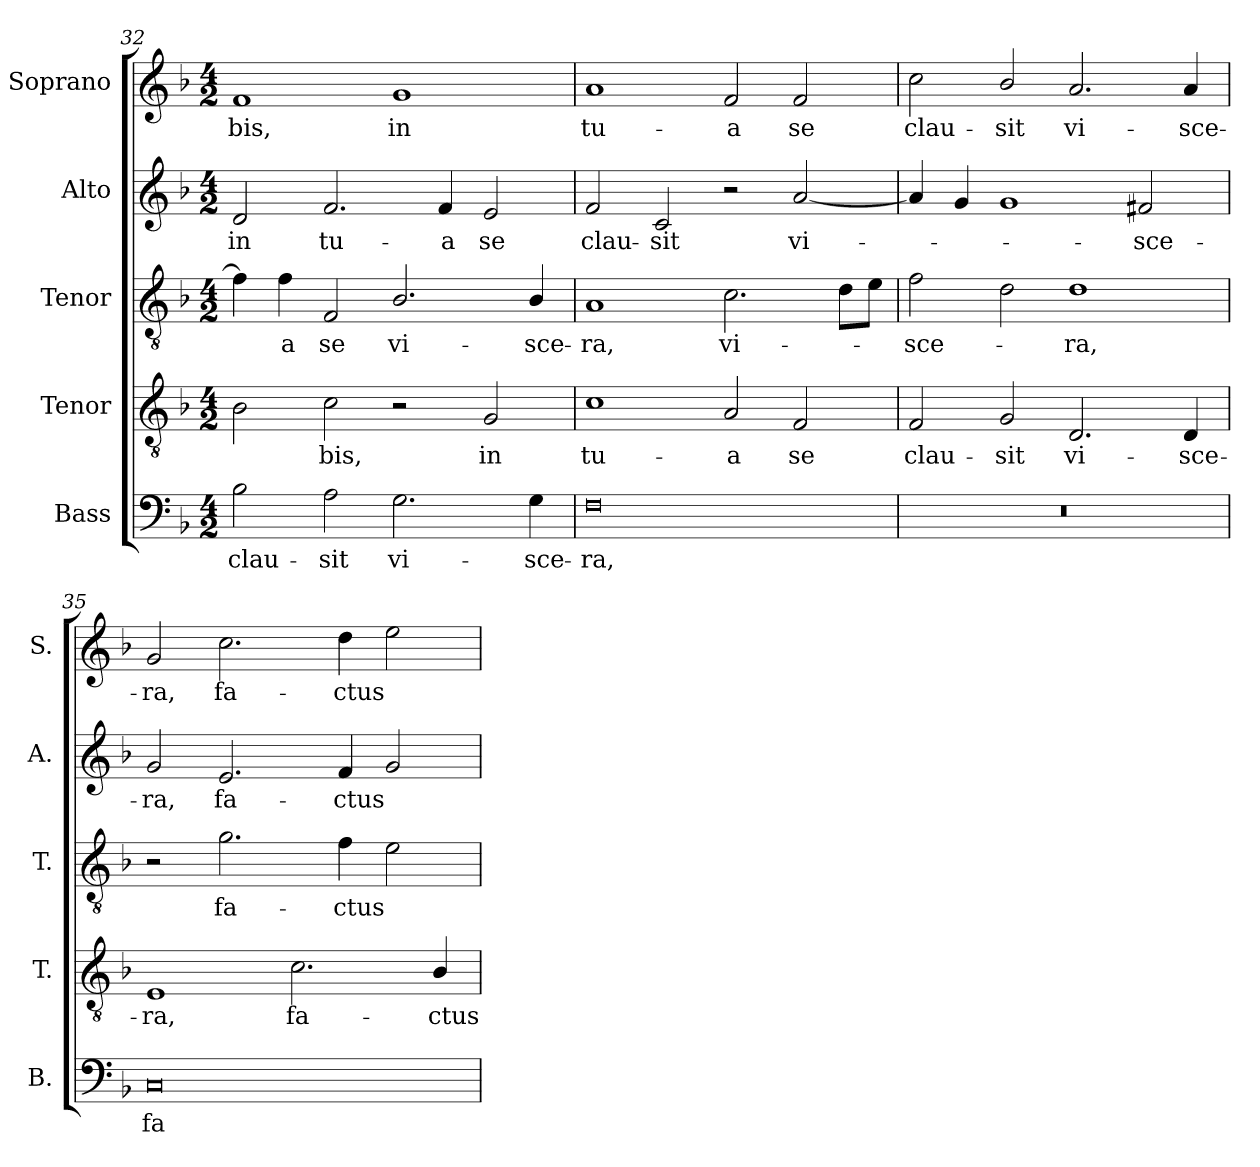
**kern	**text	**kern	**text	**kern	**text	**kern	**text	**kern	**text
*part5	*part5	*part4	*part4	*part3	*part3	*part2	*part2	*part1	*part1
*staff5	*staff5	*staff4	*staff4	*staff3	*staff3	*staff2	*staff2	*staff1	*staff1
*I"Bass	*	*I"Tenor	*	*I"Tenor	*	*I"Alto	*	*I"Soprano	*
*I'B.	*	*I'T.	*	*I'T.	*	*I'A.	*	*I'S.	*
*clefF4	*	*clefGv2	*	*clefGv2	*	*clefG2	*	*clefG2	*
*	*	*ITrd7c12	*	*ITrd7c12	*	*	*	*	*
*k[b-]	*	*k[b-]	*	*k[b-]	*	*k[b-]	*	*k[b-]	*
*F:	*	*F:	*	*F:	*	*F:	*	*F:	*
*M4/2	*	*M4/2	*	*M4/2	*	*M4/2	*	*M4/2	*
=32	=32	=32	=32	=32	=32	=32	=32	=32	=32
!	!LO:LY:b:color=#000000	!	!	!	!	!	!	!	!
!	!	!	!	!	!	!	!LO:LY:b:color=#000000	!	!
!	!	!	!	!	!	!	!	!	!LO:LY:b:color=#000000
2B-i\	clau-	2BB-i\	.	4Fi\]	.	2di/	in	1fi	-bis,
!	!	!	!	!	!LO:LY:b:color=#000000	!	!	!	!
.	.	.	.	4Fi\	-a	.	.	.	.
!	!LO:LY:b:color=#000000	!	!	!	!	!	!	!	!
!	!	!	!LO:LY:b:color=#000000	!	!	!	!	!	!
!	!	!	!	!	!LO:LY:b:color=#000000	!	!	!	!
!	!	!	!	!	!	!	!LO:LY:b:color=#000000	!	!
2Ai\	-sit	2Ci\	-bis,	2FFi/	se	2.fi/	tu-	.	.
!	!LO:LY:b:color=#000000	!	!	!	!	!	!	!	!
!	!	!	!	!	!LO:LY:b:color=#000000	!	!	!	!
!	!	!	!	!	!	!	!	!	!LO:LY:b:color=#000000
2.Gi\	vi-	2r	.	2.BB-i/	vi-	.	.	1gi	in
!	!	!	!	!	!	!	!LO:LY:b:color=#000000	!	!
.	.	.	.	.	.	4fi/	-a	.	.
!	!	!	!LO:LY:b:color=#000000	!	!	!	!	!	!
!	!	!	!	!	!	!	!LO:LY:b:color=#000000	!	!
.	.	2GGi/	in	.	.	2ei/	se	.	.
!	!LO:LY:b:color=#000000	!	!	!	!	!	!	!	!
!	!	!	!	!	!LO:LY:b:color=#000000	!	!	!	!
4Gi\	-sce-	.	.	4BB-i/	-sce-	.	.	.	.
!!LO:LB:g=z
=33	=33	=33	=33	=33	=33	=33	=33	=33	=33
!	!LO:LY:b:color=#000000	!	!	!	!	!	!	!	!
!	!	!	!LO:LY:b:color=#000000	!	!	!	!	!	!
!	!	!	!	!	!LO:LY:b:color=#000000	!	!	!	!
!	!	!	!	!	!	!	!LO:LY:b:color=#000000	!	!
!	!	!	!	!	!	!	!	!	!LO:LY:b:color=#000000
0Fi	-ra,	1Ci	tu-	1AAi	-ra,	2fi/	clau-	1ai	tu-
!	!	!	!	!	!	!	!LO:LY:b:color=#000000	!	!
.	.	.	.	.	.	2ci/	-sit	.	.
!	!	!	!LO:LY:b:color=#000000	!	!	!	!	!	!
!	!	!	!	!	!LO:LY:b:color=#000000	!	!	!	!
!	!	!	!	!	!	!	!	!	!LO:LY:b:color=#000000
.	.	2AAi/	-a	2.Ci\	vi-	2r	.	2fi/	-a
!	!	!	!LO:LY:b:color=#000000	!	!	!	!	!	!
!	!	!	!	!	!	!	!LO:LY:b:color=#000000	!	!
!	!	!	!	!	!	!	!	!	!LO:LY:b:color=#000000
.	.	2FFi/	se	.	.	[2ai/	vi-	2fi/	se
.	.	.	.	8Di\L	.	.	.	.	.
.	.	.	.	8Ei\J	.	.	.	.	.
=34	=34	=34	=34	=34	=34	=34	=34	=34	=34
!LO:N:vis=1	!	!	!	!	!	!	!	!	!
!	!	!	!LO:LY:b:color=#000000	!	!	!	!	!	!
!	!	!	!	!	!LO:LY:b:color=#000000	!	!	!	!
!	!	!	!	!	!	!	!	!	!LO:LY:b:color=#000000
0r	.	2FFi/	clau-	2Fi\	-sce-	4ai/]	.	2cci\	clau-
.	.	.	.	.	.	4gi/	.	.	.
!	!	!	!LO:LY:b:color=#000000	!	!	!	!	!	!
!	!	!	!	!	!	!	!	!	!LO:LY:b:color=#000000
.	.	2GGi/	-sit	2Di\	.	1gi	.	2b-i/	-sit
!	!	!	!LO:LY:b:color=#000000	!	!	!	!	!	!
!	!	!	!	!	!LO:LY:b:color=#000000	!	!	!	!
!	!	!	!	!	!	!	!	!	!LO:LY:b:color=#000000
.	.	2.DDi/	vi-	1Di	-ra,	.	.	2.ai/	vi-
!	!	!	!	!	!	!	!LO:LY:b:color=#000000	!	!
.	.	.	.	.	.	2f#Xi/	-sce-	.	.
!	!	!	!LO:LY:b:color=#000000	!	!	!	!	!	!
!	!	!	!	!	!	!	!	!	!LO:LY:b:color=#000000
.	.	4DDi/	-sce-	.	.	.	.	4ai/	-sce-
=35	=35	=35	=35	=35	=35	=35	=35	=35	=35
!	!LO:LY:b:color=#000000	!	!	!	!	!	!	!	!
!	!	!	!LO:LY:b:color=#000000	!	!	!	!	!	!
!	!	!	!	!	!	!	!LO:LY:b:color=#000000	!	!
!	!	!	!	!	!	!	!	!	!LO:LY:b:color=#000000
0Ci	fa-	1EEi	-ra,	2r	.	2gi/	-ra,	2gi/	-ra,
!	!	!	!	!	!LO:LY:b:color=#000000	!	!	!	!
!	!	!	!	!	!	!	!LO:LY:b:color=#000000	!	!
!	!	!	!	!	!	!	!	!	!LO:LY:b:color=#000000
.	.	.	.	2.Gi\	fa-	2.ei/	fa-	2.cci\	fa-
!	!	!	!LO:LY:b:color=#000000	!	!	!	!	!	!
.	.	2.Ci\	fa-	.	.	.	.	.	.
!	!	!	!	!	!LO:LY:b:color=#000000	!	!	!	!
!	!	!	!	!	!	!	!LO:LY:b:color=#000000	!	!
!	!	!	!	!	!	!	!	!	!LO:LY:b:color=#000000
.	.	.	.	4Fi\	-ctus	4fi/	-ctus	4ddi\	-ctus
.	.	.	.	2Ei\	.	2gi/	.	2eei\	.
!	!	!	!LO:LY:b:color=#000000	!	!	!	!	!	!
.	.	4BB-i/	-ctus	.	.	.	.	.	.
=	=	=	=	=	=	=	=	=	=
*-	*-	*-	*-	*-	*-	*-	*-	*-	*-
